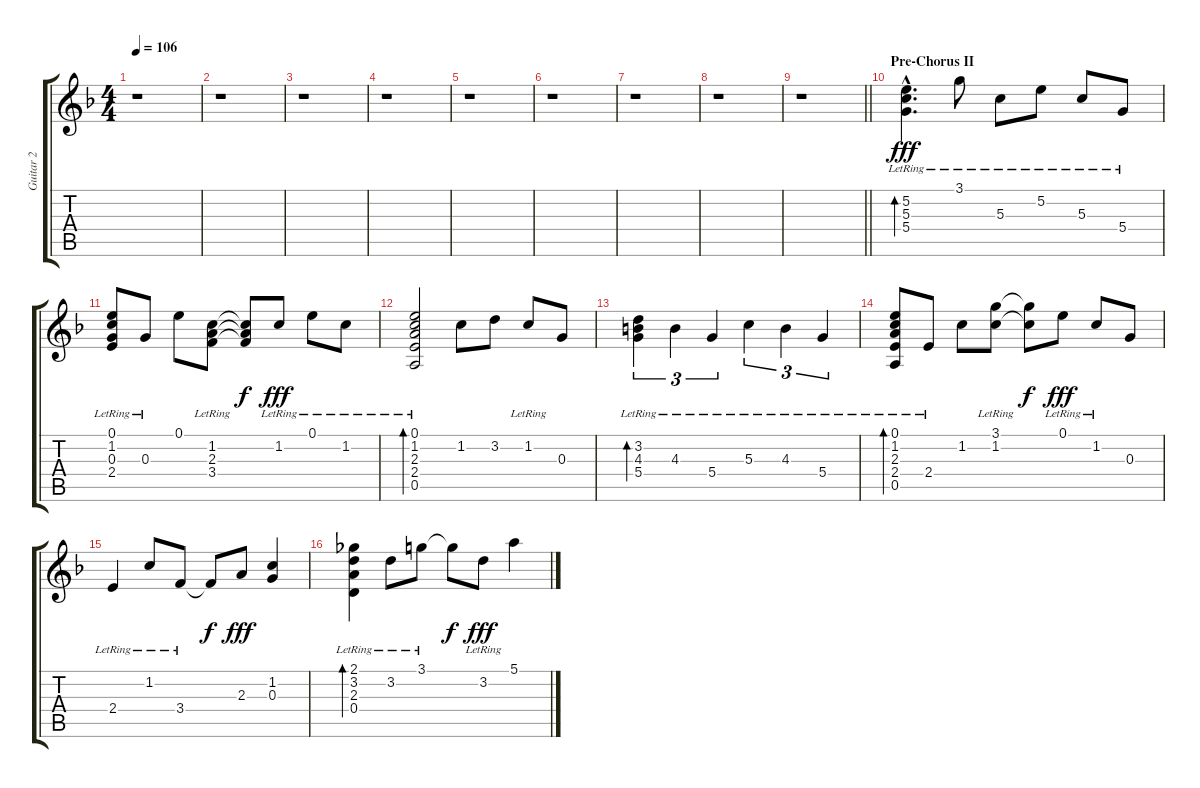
\track ("Guitar 2" "Guitar 2") {instrument acousticguitarsteel}
\staff {score tabs}
\tuning (E4 B3 G3 D3 A2 E2) {hide}
\ts (4 4)
\tempo 106
\clef g2
\ks f
r.1{dy fff} |
r.1 |
r.1 |
r.1 |
r.1 |
r.1 |
r.1 |
r.1 |
\barLineRight lightlight
r.1 |
\section ("" "Pre-Chorus II")
(5.2{hac lr} 5.3{hac lr} 5.4{hac lr}).4{d bd 240} 3.1{lr}.8 5.3{lr}.8 5.2{lr}.8 5.3{lr}.8 5.4{lr}.8 |
(0.1{lr} 1.2{lr} 0.3{lr} 2.4{lr}).8 0.3{lr}.8 0.1.8 (1.2{lr} 2.3{lr} 3.4{lr}).8 (1.2{t} 2.3{t} 3.4{t}).8{dy f} 1.2{lr}.8{dy fff} 0.1{lr}.8 1.2{lr}.8 |
(0.1{lr} 1.2{lr} 2.3{lr} 2.4{lr} 0.5{lr}).2{bd 240} 1.2.8 3.2.8 1.2{lr}.8 0.3.8 |
(3.2{lr} 4.3 5.4{lr}).4{tu (3 2) bd 240} 4.3{lr}.4{tu (3 2)} 5.4{lr}.4{tu (3 2)} 5.3{lr}.4{tu (3 2)} 4.3{lr}.4{tu (3 2)} 5.4{lr}.4{tu (3 2)} |
(0.1{lr} 1.2{lr} 2.3{lr} 2.4 0.5{lr}).8{bd 240} 2.4{lr}.8 1.2.8 (3.1 1.2{lr}).8 (3.1{t} 1.2{t}).8{dy f} 0.1{lr}.8{dy fff} 1.2{lr}.8 0.3.8 |
2.4{lr}.4 1.2{lr}.8 3.4{lr}.8 3.4{t}.8{dy f} 2.3.8{dy fff} (1.2 0.3).4 |
(2.1{lr} 3.2 2.3{lr} 0.4{lr}).4{bd 240} 3.2{lr}.8 3.1{lr}.8 3.1{t}.8{dy f} 3.2{lr}.8{dy fff} 5.1.4
